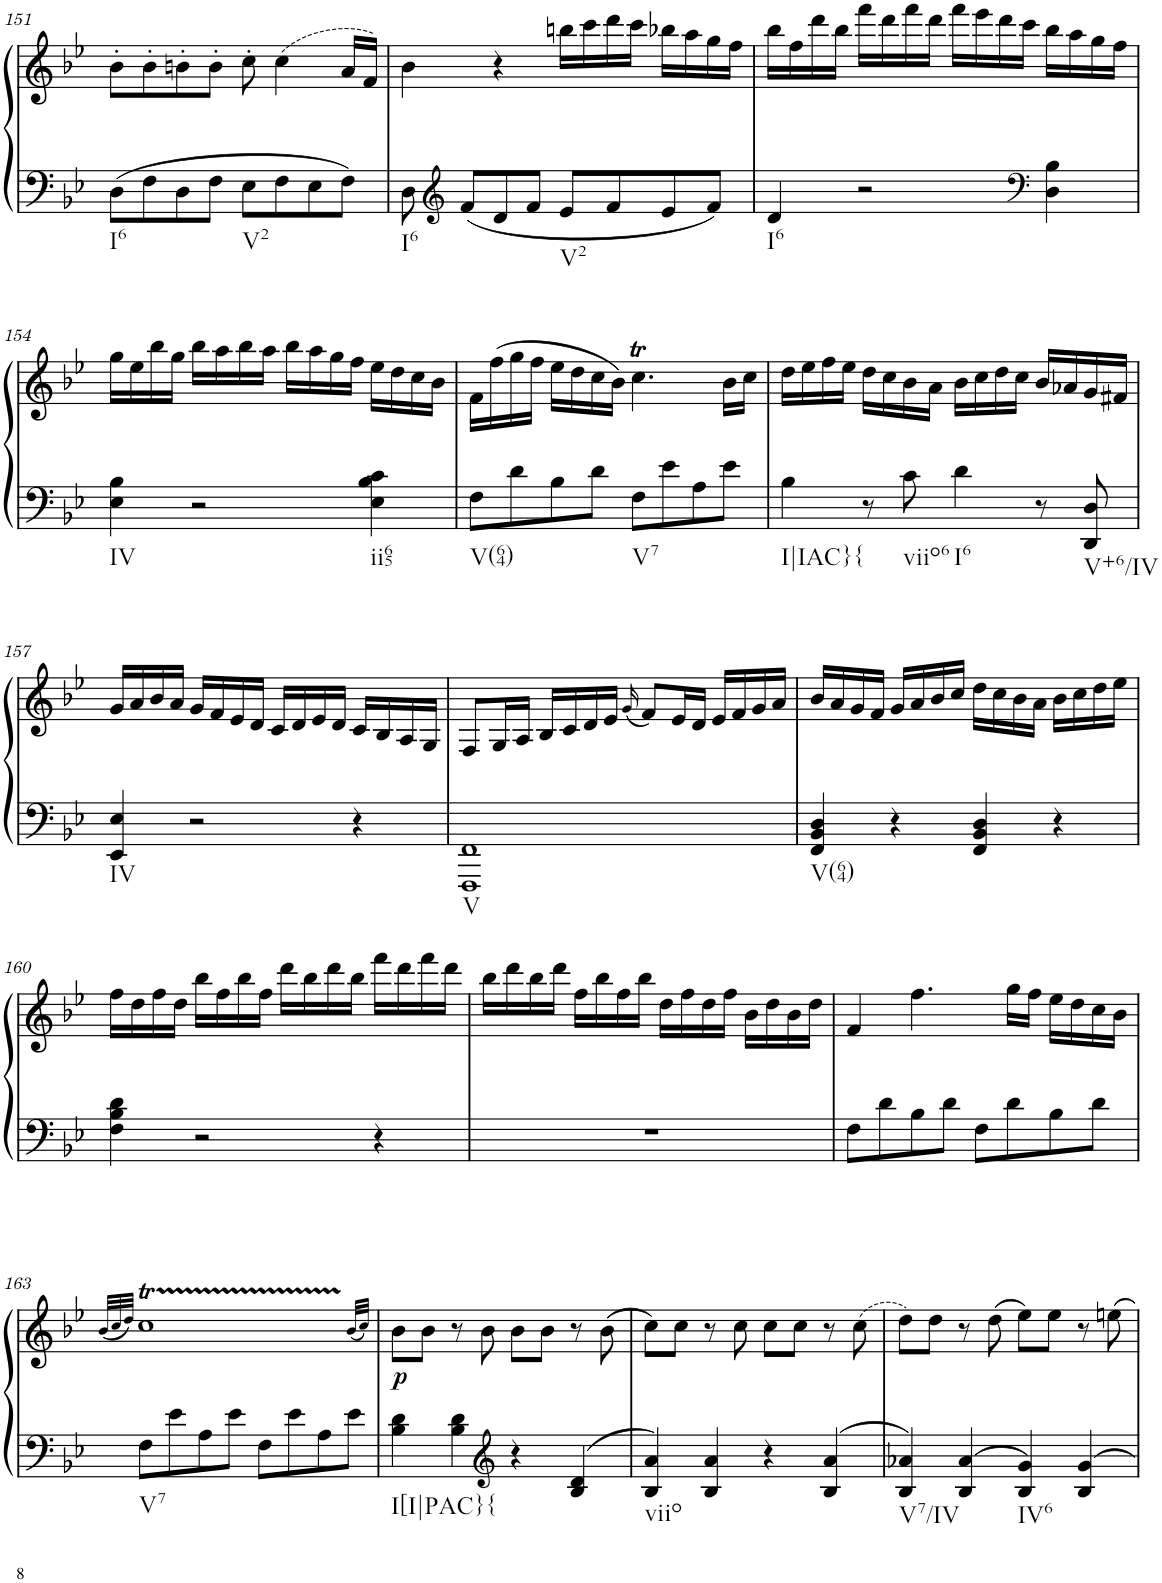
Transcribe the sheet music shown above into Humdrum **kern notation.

**kern	**kern	**dynam
*part1	*part1	*part1
*staff2	*staff1	*staff1/2
*I"Piano, Piano right	*	*
*I'Pno.	*	*
!!LO:PB:g=z
*clefF4	*clefG2	*
*k[b-e-]	*k[b-e-]	*
*M2/2	*M2/2	*
*met(c|)	*met(c|)	*
=151	=151	=151
!LO:TX:b:t=I6	!	!
8D\L	8b-'\L	.
8F\	8b-'\	.
8D\	8bn'\	.
8F\J	8b'\J	.
!LO:TX:b:t=V2	!	!
8E-\L	8cc'\	.
8F\	(4cc\	.
8E-\	.	.
8F\J	16a/LL	.
.	16f/JJ)	.
=152	=152	=152
!LO:TX:b:t=I6	!	!
8D\	4b-\	.
*clefG2	*	*
8f/L	.	.
8d/	4r	.
8f/J	.	.
!LO:TX:b:t=V2	!	!
8e-/L	16bbn\LL	.
.	16ccc\	.
8f/	16ddd\	.
.	16ccc\JJ	.
8e-/	16bb-X\LL	.
.	16aa\	.
8f/J	16gg\	.
.	16ff\JJ	.
=153	=153	=153
!LO:TX:b:t=I6	!	!
4d/	16bb-\LL	.
.	16ff\	.
.	16ddd\	.
.	16bb-\JJ	.
2r	16fff\LL	.
.	16ddd\	.
.	16fff\	.
.	16ddd\JJ	.
.	16fff\LL	.
.	16eee-\	.
.	16ddd\	.
.	16ccc\JJ	.
*clefF4	*	*
4D\ 4B-\	16bb-\LL	.
.	16aa\	.
.	16gg\	.
.	16ff\JJ	.
!!LO:LB:g=z
=154	=154	=154
!LO:TX:b:t=IV	!	!
4E-\ 4B-\	16gg\LL	.
.	16ee-\	.
.	16bb-\	.
.	16gg\JJ	.
2r	16bb-\LL	.
.	16aa\	.
.	16bb-\	.
.	16aa\JJ	.
.	16bb-\LL	.
.	16aa\	.
.	16gg\	.
.	16ff\JJ	.
!LO:TX:b:t=ii65	!	!
4E-\ 4B-\ 4c\	16ee-\LL	.
.	16dd\	.
.	16cc\	.
.	16b-\JJ	.
=155	=155	=155
!LO:TX:b:t=V(64)	!	!
8F\L	16f\LL	.
.	(16ff\	.
8d\	16gg\	.
.	16ff\JJ	.
8B-\	16ee-\LL	.
.	16dd\	.
8d\J	16cc\	.
.	16b-\JJ)	.
!LO:TX:b:t=V7	!	!
8F\L	4.ccT\	.
8e-\	.	.
8A\	.	.
8e-\J	16b-\LL	.
.	16cc\JJ	.
=156	=156	=156
!LO:TX:b:t=I|IAC}{	!	!
4B-\	16dd\LL	.
.	16ee-\	.
.	16ff\	.
.	16ee-\JJ	.
8r	16dd\LL	.
.	16cc\	.
!LO:TX:b:t=viio6	!	!
8c\	16b-\	.
.	16a\JJ	.
!LO:TX:b:t=I6	!	!
4d\	16b-\LL	.
.	16cc\	.
.	16dd\	.
.	16cc\JJ	.
8r	16b-/LL	.
.	16a-X/	.
!LO:TX:b:t=V+6/IV	!	!
8DD/ 8D/	16g/	.
.	16f#X/JJ	.
!!LO:LB:g=z
=157	=157	=157
!LO:TX:b:t=IV	!	!
4EE-/ 4E-/	16g/LL	.
.	16a/	.
.	16b-/	.
.	16a/JJ	.
2r	16g/LL	.
.	16f/	.
.	16e-/	.
.	16d/JJ	.
.	16c/LL	.
.	16d/	.
.	16e-/	.
.	16d/JJ	.
4r	16c/LL	.
.	16B-/	.
.	16A/	.
.	16G/JJ	.
=158	=158	=158
!LO:TX:b:t=V	!	!
1FFF 1FF	8F/L	.
.	16G/L	.
.	16A/JJ	.
.	16B-/LL	.
.	16c/	.
.	16d/	.
.	16e-/JJ	.
.	(16qg/	.
.	8f/L)	.
.	16e-/L	.
.	16d/JJ	.
.	16e-/LL	.
.	16f/	.
.	16g/	.
.	16a/JJ	.
=159	=159	=159
!LO:TX:b:t=V(64)	!	!
4FF/ 4BB-/ 4D/	16b-/LL	.
.	16a/	.
.	16g/	.
.	16f/JJ	.
4r	16g/LL	.
.	16a/	.
.	16b-/	.
.	16cc/JJ	.
4FF/ 4BB-/ 4D/	16dd\LL	.
.	16cc\	.
.	16b-\	.
.	16a\JJ	.
4r	16b-\LL	.
.	16cc\	.
.	16dd\	.
.	16ee-\JJ	.
!!LO:LB:g=z
=160	=160	=160
4F\ 4B-\ 4d\	16ff\LL	.
.	16dd\	.
.	16ff\	.
.	16dd\JJ	.
2r	16bb-\LL	.
.	16ff\	.
.	16bb-\	.
.	16ff\JJ	.
.	16ddd\LL	.
.	16bb-\	.
.	16ddd\	.
.	16bb-\JJ	.
4r	16fff\LL	.
.	16ddd\	.
.	16fff\	.
.	16ddd\JJ	.
=161	=161	=161
1r	16bb-\LL	.
.	16ddd\	.
.	16bb-\	.
.	16ddd\JJ	.
.	16ff\LL	.
.	16bb-\	.
.	16ff\	.
.	16bb-\JJ	.
.	16dd\LL	.
.	16ff\	.
.	16dd\	.
.	16ff\JJ	.
.	16b-\LL	.
.	16dd\	.
.	16b-\	.
.	16dd\JJ	.
=162	=162	=162
8F\L	4f/	.
8d\	.	.
8B-\	4.ff\	.
8d\J	.	.
8F\L	.	.
8d\	16gg\LL	.
.	16ff\JJ	.
8B-\	16ee-\LL	.
.	16dd\	.
8d\J	16cc\	.
.	16b-\JJ	.
!!LO:LB:g=z
=163	=163	=163
.	(32qb-/LLL	.
.	32qcc/	.
.	32qdd/JJJ)	.
!LO:TX:b:t=V7	!	!
8F\L	1ccT	.
8e-\	.	.
8A\	.	.
8e-\J	.	.
8F\L	.	.
8e-\	.	.
8A\	.	.
8e-\J	.	.
.	(32qb-/LLL	.
.	32qcc/JJJ)	.
=164	=164	=164
!LO:TX:b:t=I[I|PAC}{	!	!
!	!	!LO:DY:b
4B-\ 4d\	8b-\L	p
.	8b-\J	.
4B-\ 4d\	8r	.
.	8b-\	.
*clefG2	*	*
4r	8b-\L	.
.	8b-\J	.
4B-/ 4d/	8r	.
.	(8b-\	.
=165	=165	=165
!LO:TX:b:t=viio	!	!
4B-/ 4a/	8cc\L)	.
.	8cc\J	.
4B-/ 4a/	8r	.
.	8cc\	.
4r	8cc\L	.
.	8cc\J	.
4B-/ 4a/	8r	.
.	(8cc\	.
=166	=166	=166
!LO:TX:b:t=V7/IV	!	!
4B-/ 4a-X/	8dd\L)	.
.	8dd\J	.
4B-/ 4a-/	8r	.
.	(8dd\	.
!LO:TX:b:t=IV6	!	!
4B-/ 4g/	8ee-\L)	.
.	8ee-\J	.
4B-/ 4g/	8r	.
.	8een\	.
=	=	=
*-	*-	*-
